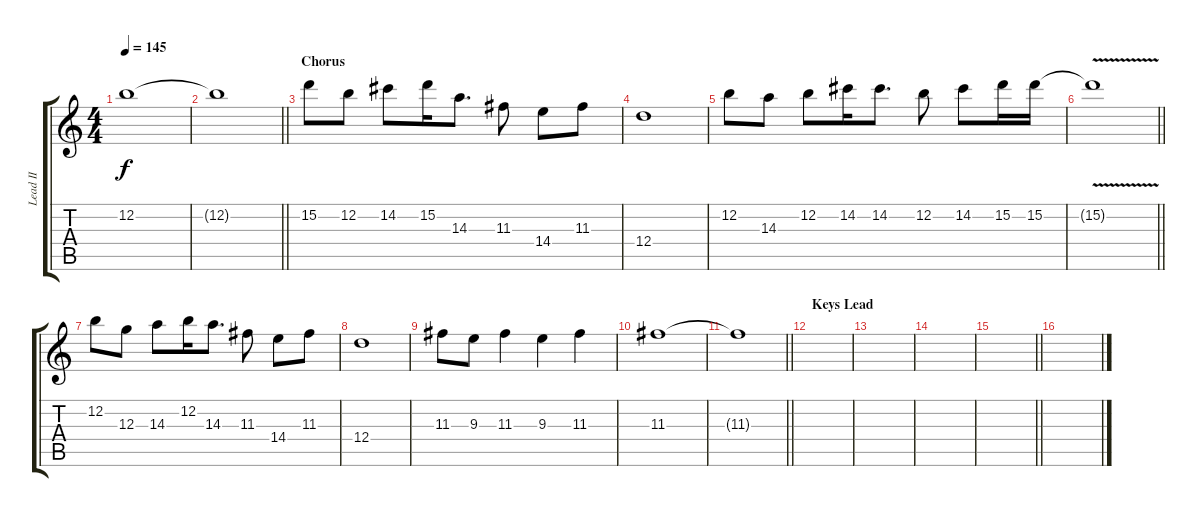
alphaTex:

\track ("Lead II" "Lead II") {instrument distortionguitar}
\staff {score tabs}
\tuning (E4 B3 G3 D3 A2 E2) {hide}
\ts (4 4)
\tempo 145
\clef g2
\ks c
12.2.1{dy f} |
\barLineRight lightlight
12.2{t}.1 |
\section ("" "Chorus")
15.2.8 12.2.8 14.2.8 15.2.16 14.3.8{d} 11.3.8 14.4.8 11.3.8 |
12.4.1 |
12.2.8 14.3.8 12.2.8 14.2.16 14.2.8{d} 12.2.8 14.2.8 15.2.16 15.2.16 |
\barLineRight lightlight
15.2{v t}.1 |
\section ("" "")
12.2.8 12.3.8 14.3.8 12.2.16 14.3.8{d} 11.3.8 14.4.8 11.3.8 |
12.4.1 |
11.3.8 9.3.8 11.3.4 9.3.4 11.3.4 |
11.3.1 |
\barLineRight lightlight
11.3{t}.1{volume 0} |
\section ("" "Keys Lead")
|
|
|
\barLineRight lightlight
|
\section ("" "")
